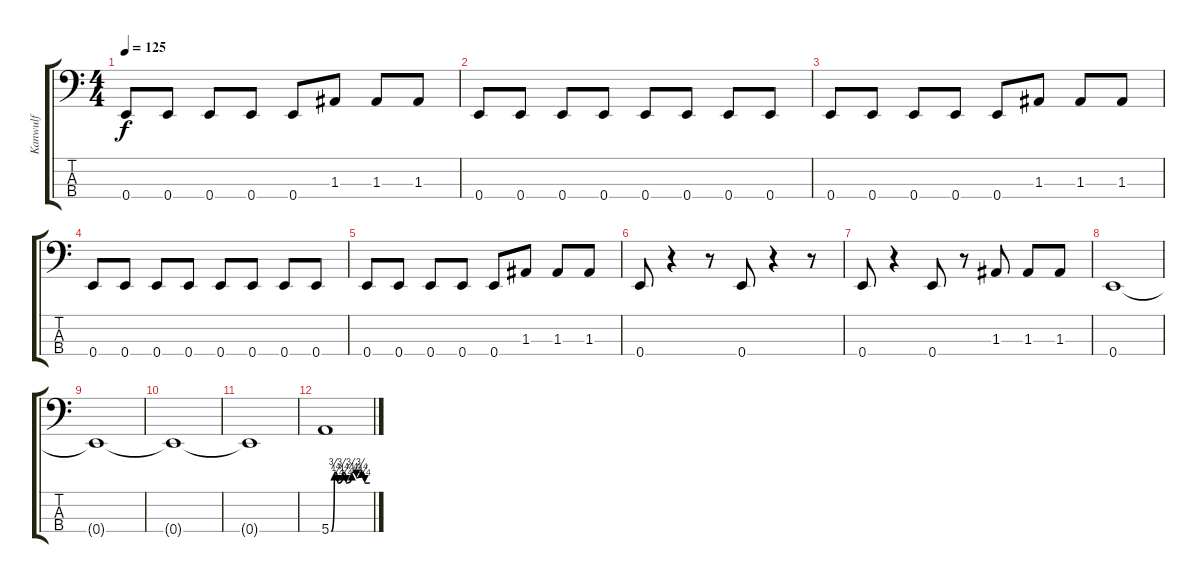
\track ("Kanwulf" "Kanwulf") {instrument electricbassfinger}
\staff {score tabs}
\tuning (G2 D2 A1 E1) {hide}
\ts (4 4)
\tempo 125
\clef f4
\ks c
0.4.8{dy f} 0.4.8 0.4.8 0.4.8 0.4.8 1.3.8 1.3.8 1.3.8 |
0.4.8 0.4.8 0.4.8 0.4.8 0.4.8 0.4.8 0.4.8 0.4.8 |
0.4.8 0.4.8 0.4.8 0.4.8 0.4.8 1.3.8 1.3.8 1.3.8 |
0.4.8 0.4.8 0.4.8 0.4.8 0.4.8 0.4.8 0.4.8 0.4.8 |
0.4.8 0.4.8 0.4.8 0.4.8 0.4.8 1.3.8 1.3.8 1.3.8 |
0.4.8 r.4 r.8 0.4.8 r.4 r.8 |
0.4.8 r.4 0.4.8 r.8 1.3.8 1.3.8 1.3.8 |
0.4.1 |
0.4{t}.1 |
0.4{t}.1 |
0.4{t}.1 |
5.4{be (custom 0 0 5 3 10 1 18 3 23 1 32 3 39 2 47 3 52 1 60 1)}.1
